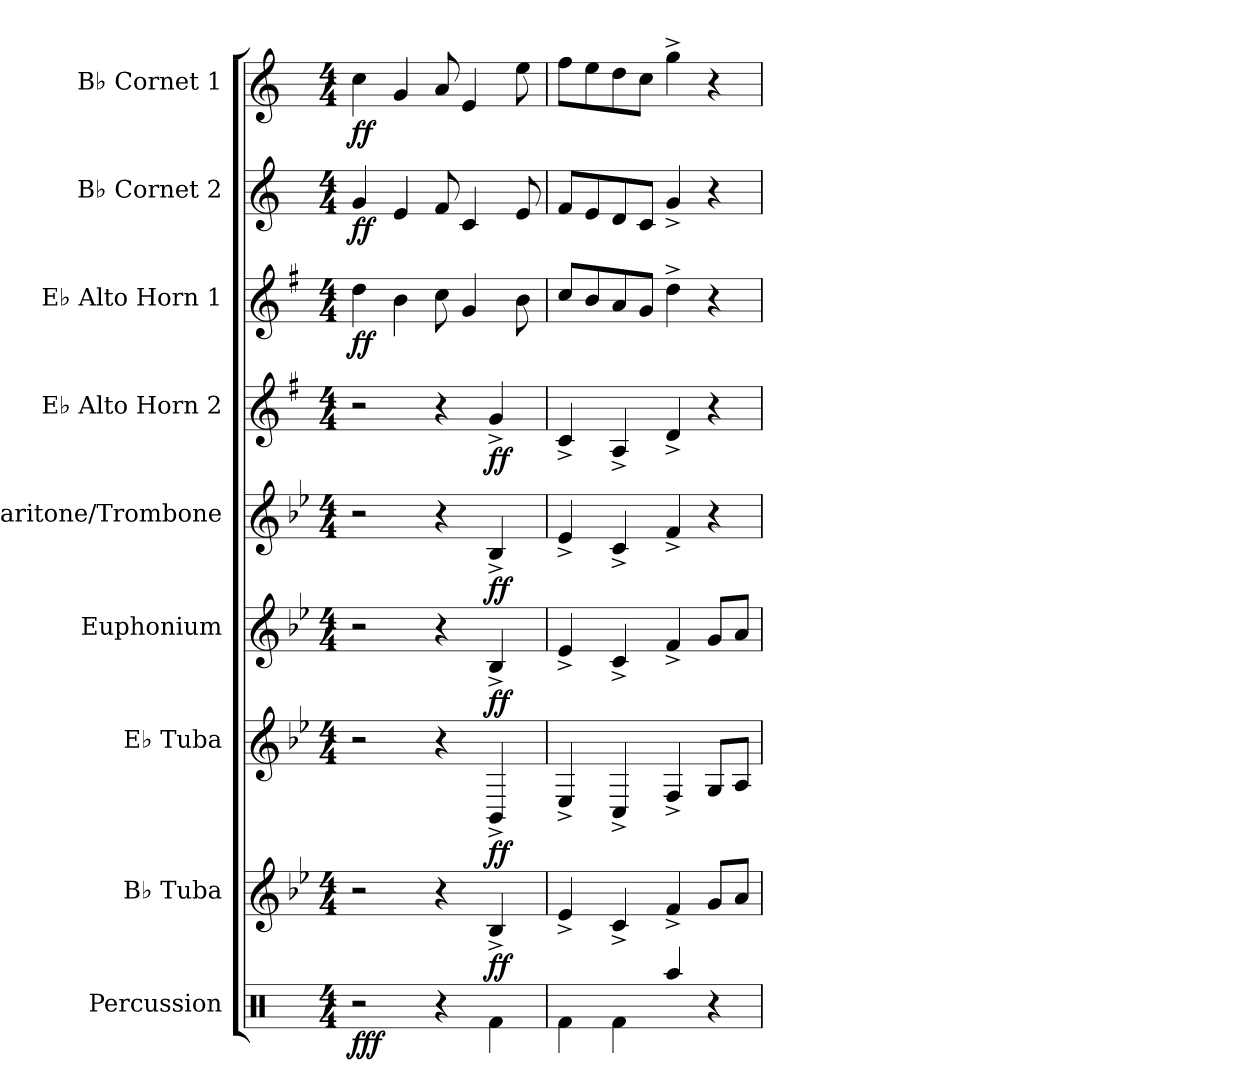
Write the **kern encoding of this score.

**kern	**dynam	**kern	**dynam	**kern	**dynam	**kern	**dynam	**kern	**dynam	**kern	**dynam	**kern	**dynam	**kern	**dynam	**kern	**dynam
*part9	*part9	*part8	*part8	*part7	*part7	*part6	*part6	*part5	*part5	*part4	*part4	*part3	*part3	*part2	*part2	*part1	*part1
*staff9	*staff9	*staff8	*staff8	*staff7	*staff7	*staff6	*staff6	*staff5	*staff5	*staff4	*staff4	*staff3	*staff3	*staff2	*staff2	*staff1	*staff1
*I"Percussion	*	*I"B♭ Tuba	*	*I"E♭ Tuba	*	*I"Euphonium	*	*I"Baritone/Trombone	*	*I"E♭ Alto Horn 2	*	*I"E♭ Alto Horn 1	*	*I"B♭ Cornet 2	*	*I"B♭ Cornet 1	*
*I'Perc.	*	*I'B♭ Tu.	*	*I'E♭ Tu.	*	*I'Euph.	*	*I'Bar./Trb.	*	*I'E♭ A. Hn. 2	*	*I'E♭ A. Hn. 1	*	*I'B♭ Cnt. 2	*	*I'B♭ Cnt. 1	*
*clefX	*	*clefG2	*	*clefG2	*	*clefG2	*	*clefG2	*	*clefG2	*	*clefG2	*	*clefG2	*	*clefG2	*
*	*	*ITrd15c26	*	*ITrd12c21	*	*ITrd8c14	*	*ITrd8c14	*	*ITrd5c9	*	*ITrd5c9	*	*ITrd1c2	*	*ITrd1c2	*
*k[]	*	*k[b-e-]	*	*k[b-e-]	*	*k[b-e-]	*	*k[b-e-]	*	*k[b-e-]	*	*k[b-e-]	*	*k[b-e-]	*	*k[b-e-]	*
*M4/4	*	*M4/4	*	*M4/4	*	*M4/4	*	*M4/4	*	*M4/4	*	*M4/4	*	*M4/4	*	*M4/4	*
*MM130	*	*MM130	*	*MM130	*	*MM130	*	*MM130	*	*MM130	*	*MM130	*	*MM130	*	*MM130	*
=1	=1	=1	=1	=1	=1	=1	=1	=1	=1	=1	=1	=1	=1	=1	=1	=1	=1
!	!LO:DY:b	!	!	!	!	!	!	!	!	!	!	!	!LO:DY:b	!	!LO:DY:b	!	!LO:DY:b
2r	fff	2r	.	2r	.	2r	.	2r	.	2r	.	4f\	ff	4f/	ff	4b-\	ff
.	.	.	.	.	.	.	.	.	.	.	.	4d\	.	4d/	.	4f/	.
4r	.	4r	.	4r	.	4r	.	4r	.	4r	.	8e-\	.	8e-/	.	8g/	.
.	.	.	.	.	.	.	.	.	.	.	.	4B-/	.	4B-/	.	4d/	.
!	!	!	!LO:DY:b	!	!LO:DY:b	!	!LO:DY:b	!	!LO:DY:b	!	!LO:DY:b	!	!	!	!	!	!
4Rf\	.	4BBB-^/	ff	4BBB-^/	ff	4BB-^/	ff	4BB-^/	ff	4B-^/	ff	.	.	.	.	.	.
.	.	.	.	.	.	.	.	.	.	.	.	8d\	.	8d/	.	8dd\	.
=2	=2	=2	=2	=2	=2	=2	=2	=2	=2	=2	=2	=2	=2	=2	=2	=2	=2
4Rf\	.	4EE-^/	.	4EE-^/	.	4E-^/	.	4E-^/	.	4E-^/	.	8e-/L	.	8e-/L	.	8ee-\L	.
.	.	.	.	.	.	.	.	.	.	.	.	8d/	.	8d/	.	8dd\	.
4Rf\	.	4CC^/	.	4CC^/	.	4C^/	.	4C^/	.	4C^/	.	8c/	.	8c/	.	8cc\	.
.	.	.	.	.	.	.	.	.	.	.	.	8B-/J	.	8B-/J	.	8b-\J	.
4Raa/	.	4FF^/	.	4FF^/	.	4F^/	.	4F^/	.	4F^/	.	4f^\	.	4f^/	.	4ff^\	.
4r	.	8GG/L	.	8GG/L	.	8G/L	.	4r	.	4r	.	4r	.	4r	.	4r	.
.	.	8AA/J	.	8AA/J	.	8A/J	.	.	.	.	.	.	.	.	.	.	.
=	=	=	=	=	=	=	=	=	=	=	=	=	=	=	=	=	=
*-	*-	*-	*-	*-	*-	*-	*-	*-	*-	*-	*-	*-	*-	*-	*-	*-	*-
